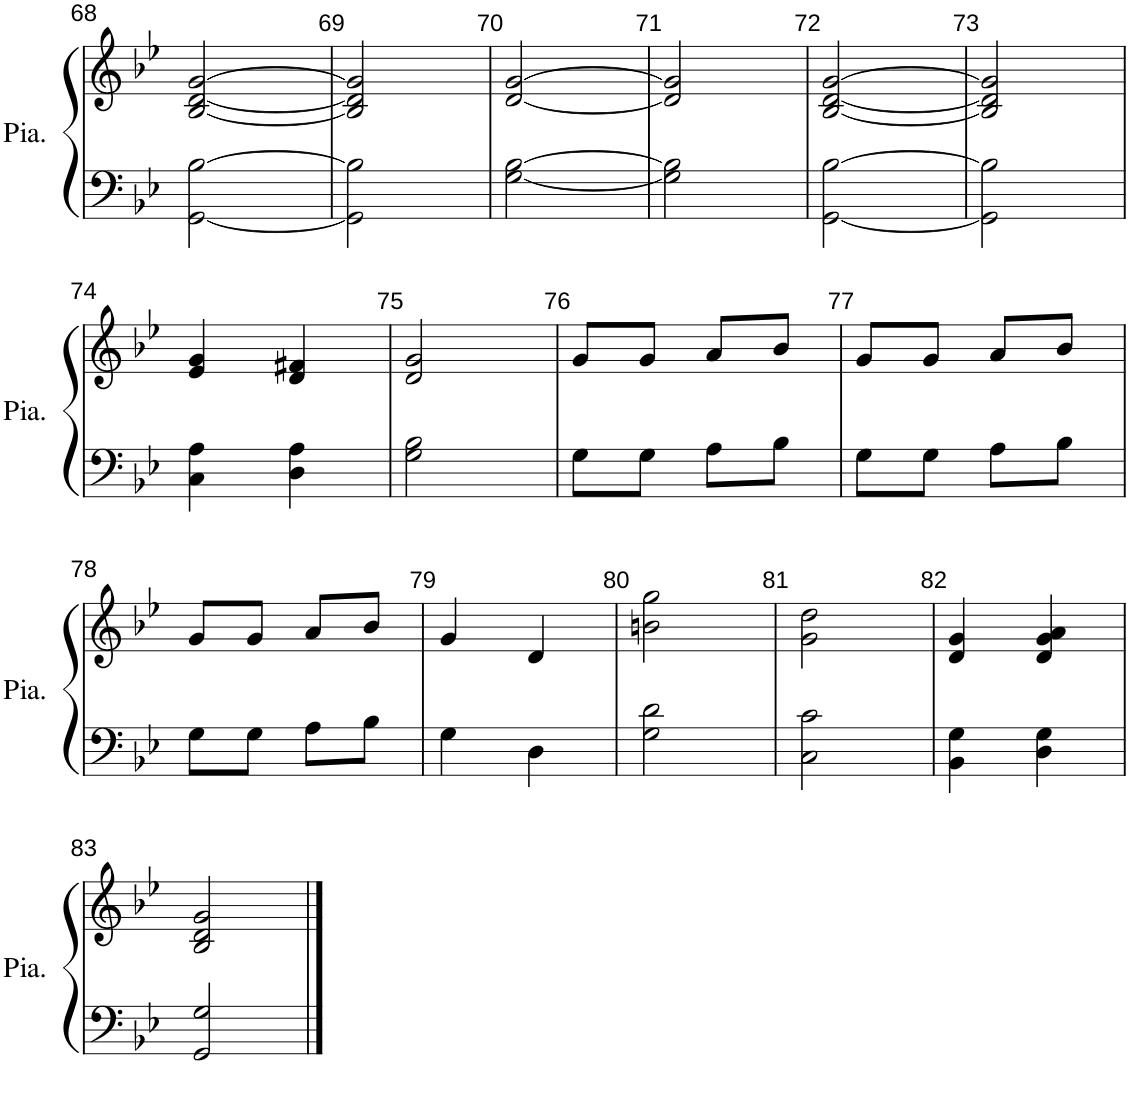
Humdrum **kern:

**kern	**kern
*part1	*part1
*staff2	*staff1
*I"Piano	*
*I'Pia.	*
!!LO:PB:g=z
*clefF4	*clefG2
*k[b-e-]	*k[b-e-]
*M2/4	*M2/4
=68	=68
[2GG\ [2B-\	[2B-/ [2d/ [2g/
=69	=69
2GG\] 2B-\]	2B-/] 2d/] 2g/]
=70	=70
[2G\ [2B-\	[2d/ [2g/
=71	=71
2G\] 2B-\]	2d/] 2g/]
=72	=72
[2GG\ [2B-\	[2B-/ [2d/ [2g/
=73	=73
2GG\] 2B-\]	2B-/] 2d/] 2g/]
!!LO:LB:g=z
=74	=74
4C\ 4A\	4e-/ 4g/
4D\ 4A\	4d/ 4f#X/
=75	=75
2G\ 2B-\	2d/ 2g/
=76	=76
8G\L	8g/L
8G\J	8g/J
8A\L	8a/L
8B-\J	8b-/J
=77	=77
8G\L	8g/L
8G\J	8g/J
8A\L	8a/L
8B-\J	8b-/J
!!LO:LB:g=z
=78	=78
8G\L	8g/L
8G\J	8g/J
8A\L	8a/L
8B-\J	8b-/J
=79	=79
4G\	4g/
4D\	4d/
=80	=80
2G\ 2d\	2bn\ 2gg\
=81	=81
2C\ 2c\	2g\ 2dd\
=82	=82
4BB-\ 4G\	4d/ 4g/
4D\ 4G\	4d/ 4g/ 4a/
!!LO:LB:g=z
=83	=83
2GG/ 2G/	2B-/ 2d/ 2g/
==	==
*-	*-
